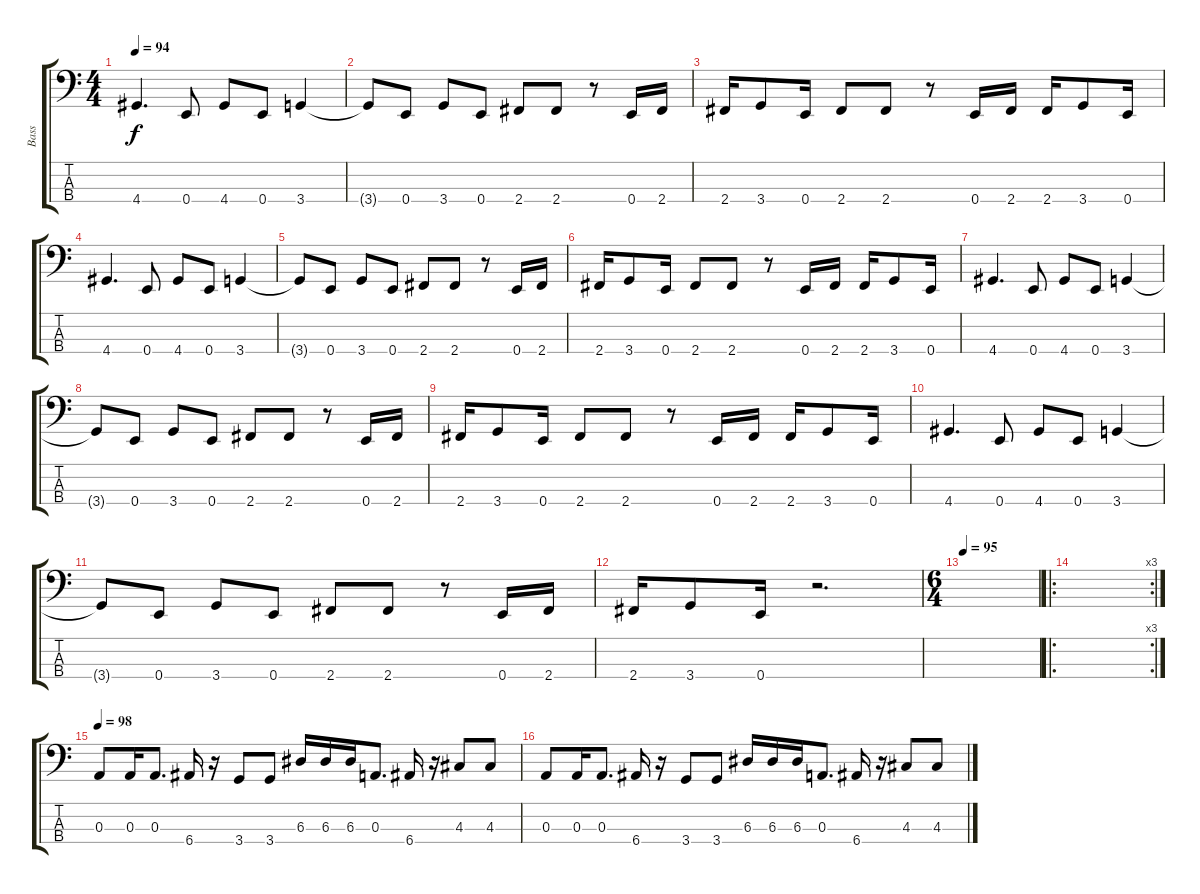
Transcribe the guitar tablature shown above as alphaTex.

\track ("Bass" "Bass") {instrument electricbassfinger}
\staff {score tabs}
\tuning (G2 D2 A1 E1) {hide}
\ts (4 4)
\tempo 94
\clef f4
\ks c
4.4.4{d dy f} 0.4.8 4.4.8 0.4.8 3.4.4 |
3.4{t}.8 0.4.8 3.4.8 0.4.8 2.4.8 2.4.8 r.8 0.4.16 2.4.16 |
2.4.16 3.4.8 0.4.16 2.4.8 2.4.8 r.8 0.4.16 2.4.16 2.4.16 3.4.8 0.4.16 |
4.4.4{d} 0.4.8 4.4.8 0.4.8 3.4.4 |
3.4{t}.8 0.4.8 3.4.8 0.4.8 2.4.8 2.4.8 r.8 0.4.16 2.4.16 |
2.4.16 3.4.8 0.4.16 2.4.8 2.4.8 r.8 0.4.16 2.4.16 2.4.16 3.4.8 0.4.16 |
4.4.4{d} 0.4.8 4.4.8 0.4.8 3.4.4 |
3.4{t}.8 0.4.8 3.4.8 0.4.8 2.4.8 2.4.8 r.8 0.4.16 2.4.16 |
2.4.16 3.4.8 0.4.16 2.4.8 2.4.8 r.8 0.4.16 2.4.16 2.4.16 3.4.8 0.4.16 |
4.4.4{d} 0.4.8 4.4.8 0.4.8 3.4.4 |
3.4{t}.8 0.4.8 3.4.8 0.4.8 2.4.8 2.4.8 r.8 0.4.16 2.4.16 |
2.4.16 3.4.8 0.4.16 r.2{d} |
\ts (6 4)
\tempo 95
|
\ro
\rc 3
|
\tempo 98
0.3.8 0.3.16 0.3.8{d} 6.4.16 r.16 3.4.8 3.4.8 6.3.16 6.3.16 6.3.16 0.3.8{d} 6.4.16 r.16 4.3.8 4.3.8 |
0.3.8 0.3.16 0.3.8{d} 6.4.16 r.16 3.4.8 3.4.8 6.3.16 6.3.16 6.3.16 0.3.8{d} 6.4.16 r.16 4.3.8 4.3.8
